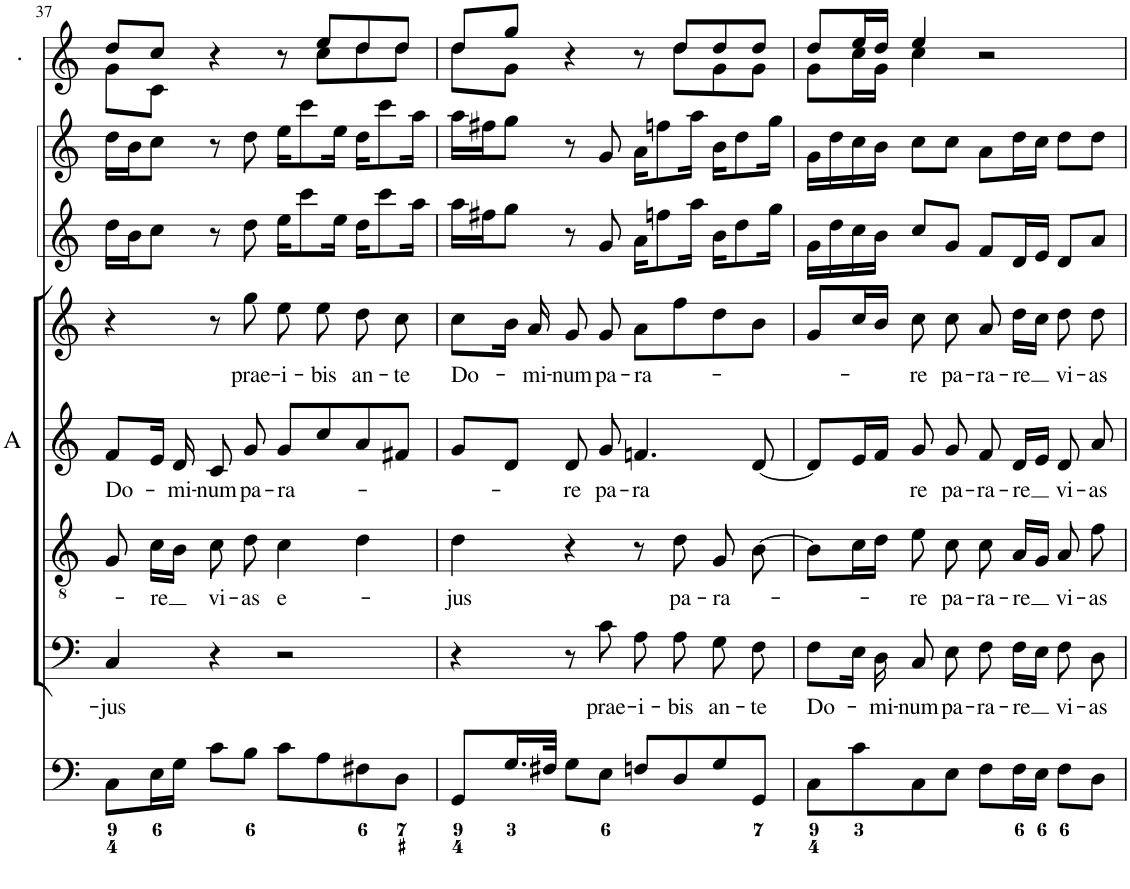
**kern	**kern	**text	**kern	**text	**kern	**text	**kern	**text	**kern	**kern	**kern
*part8	*part7	*part7	*part6	*part6	*part5	*part5	*part4	*part4	*part3	*part2	*part1
*staff8	*staff7	*staff7	*staff6	*staff6	*staff5	*staff5	*staff4	*staff4	*staff3	*staff2	*staff1
*I"[Organ]	*I"Voice	*	*I"Tenor	*	*I"Alto	*	*I"Voice	*	*I"[Violino 2]	*I"[Violino 1]	*I"Clarini in C
*	*	*	*	*	*I'A	*	*	*	*I'Vln	*I'Vln	*
!!LO:PB:g=z
*clefF4	*clefF4	*	*clefGv2	*	*clefG2	*	*clefG2	*	*clefG2	*clefG2	*clefG2
*k[]	*k[]	*	*k[]	*	*k[]	*	*k[]	*	*k[]	*k[]	*k[]
*M4/4	*M4/4	*	*M4/4	*	*M4/4	*	*M4/4	*	*M4/4	*M4/4	*M4/4
*met(c)	*met(c)	*	*met(c)	*	*met(c)	*	*met(c)	*	*met(c)	*met(c)	*met(c)
=37	=37	=37	=37	=37	=37	=37	=37	=37	=37	=37	=37
!	!	!LO:LY:b	!	!	!	!LO:LY:b	!	!	!	!	!
*	*	*	*	*	*	*	*	*	*	*	*^
8C\L	4C/	-jus	8G/	.	8f/L	Do-	4r	.	16dd\LL	16dd\LL	8dd/L	8g\L
.	.	.	.	.	.	.	.	.	16b\J	16b\J	.	.
!	!	!	!	!LO:LY:b	!	!	!	!	!	!	!	!
16E\L	.	.	16c\LL	re	16e/Jk	.	.	.	8cc\J	8cc\J	8cc/J	8c\J
!	!	!	!	!	!	!LO:LY:b	!	!	!	!	!	!
16G\JJ	.	.	16B\JJ	.	16d/	-mi-	.	.	.	.	.	.
!	!	!	!	!LO:LY:b	!	!LO:LY:b	!	!	!	!	!	!
8c\L	4r	.	8c\	vi-	8c/	-num	8r	.	8r	8r	4r	4.ryy
!	!	!	!	!LO:LY:b	!	!LO:LY:b	!	!LO:LY:b	!	!	!	!
8B\J	.	.	8d\	-as	8g/	pa-	8gg\	prae-	8dd\	8dd\	.	.
!	!	!	!	!LO:LY:b	!	!LO:LY:b	!	!LO:LY:b	!	!	!	!
8c\L	2r	.	4c\	e-	8g/L	-ra-	8ee\	-i-	16ee\KL	16ee\KL	8r	.
.	.	.	.	.	.	.	.	.	8ccc\	8ccc\	.	.
!	!	!	!	!	!	!	!	!LO:LY:b	!	!	!	!
8A\	.	.	.	.	8cc/	.	8ee\	-bis	.	.	8ee/L	8cc\L
.	.	.	.	.	.	.	.	.	16ee\Jk	16ee\Jk	.	.
!	!	!	!	!	!	!	!	!LO:LY:b	!	!	!	!
8F#X\	.	.	4d\	.	8a/	.	8dd\	an-	16dd\KL	16dd\KL	8dd/	8dd\
.	.	.	.	.	.	.	.	.	8ccc\	8ccc\	.	.
!	!	!	!	!	!	!	!	!LO:LY:b	!	!	!	!
8D\J	.	.	.	.	8f#X/J	.	8cc\	-te	.	.	8dd/J	8dd\J
.	.	.	.	.	.	.	.	.	16aa\Jk	16aa\Jk	.	.
=38	=38	=38	=38	=38	=38	=38	=38	=38	=38	=38	=38	=38
!	!	!	!	!LO:LY:b	!	!	!	!LO:LY:b	!	!	!	!
8GG/L	4r	.	4d\	-jus	8g/L	.	8cc\L	Do-	16aa\LL	16aa\LL	8dd/L	8dd\L
.	.	.	.	.	.	.	.	.	16ff#X\J	16ff#X\J	.	.
16.G/L	.	.	.	.	8d/J	.	16b\Jk	.	8gg\J	8gg\J	8gg/J	8g\J
!	!	!	!	!	!	!	!	!LO:LY:b	!	!	!	!
.	.	.	.	.	.	.	16a/	-mi-	.	.	.	.
32F#X/JJk	.	.	.	.	.	.	.	.	.	.	.	.
!	!	!	!	!	!	!LO:LY:b	!	!LO:LY:b	!	!	!	!
8G\L	8r	.	4r	.	8d/	-re	8g/	-num	8r	8r	4r	4.ryy
!	!	!LO:LY:b	!	!	!	!LO:LY:b	!	!LO:LY:b	!	!	!	!
8E\J	8c\	prae-	.	.	8g/	pa-	8g/	pa-	8g/	8g/	.	.
!	!	!LO:LY:b	!	!	!	!LO:LY:b	!	!LO:LY:b	!	!	!	!
8Fn/L	8A\	-i-	8r	.	4.fn/	-ra	8a\L	-ra-	16a\KL	16a\KL	8r	.
.	.	.	.	.	.	.	.	.	8ffn\	8ffn\	.	.
!	!	!LO:LY:b	!	!LO:LY:b	!	!	!	!	!	!	!	!
8D/	8A\	-bis	8d\	pa-	.	.	8ff\	.	.	.	8dd/L	8dd\L
.	.	.	.	.	.	.	.	.	16aa\Jk	16aa\Jk	.	.
!	!	!LO:LY:b	!	!LO:LY:b	!	!	!	!	!	!	!	!
8G/	8G\	an-	8G/	-ra-	.	.	8dd\	.	16b\KL	16b\KL	8dd/	8g\
.	.	.	.	.	.	.	.	.	8dd\	8dd\	.	.
!	!	!LO:LY:b	!	!	!	!	!	!	!	!	!	!
8GG/J	8F\	-te	[8B\	.	[8d/	.	8b\J	.	.	.	8dd/J	8g\J
.	.	.	.	.	.	.	.	.	16gg\Jk	16gg\Jk	.	.
=39	=39	=39	=39	=39	=39	=39	=39	=39	=39	=39	=39	=39
!	!	!LO:LY:b	!	!	!	!	!	!	!	!	!	!
8C\L	8F\L	Do-	8B\L]	.	8d/L]	.	8g/L	.	16g\LL	16g\LL	8dd/L	8g\L
.	.	.	.	.	.	.	.	.	16dd\	16dd\	.	.
8c\	16E\Jk	.	16c\L	.	16e/L	.	16cc/L	.	16cc\	16cc\	16ee/L	16cc\L
!	!	!LO:LY:b	!	!	!	!	!	!	!	!	!	!
.	16D\	-mi-	16d\JJ	.	16f/JJ	.	16b/JJ	.	16b\JJ	16b\JJ	16dd/JJ	16g\JJ
!	!	!LO:LY:b	!	!LO:LY:b	!	!LO:LY:b	!	!LO:LY:b	!	!	!	!
8C\	8C/	-num	8e\	-re	8g/	re	8cc\	-re	8cc/L	8cc\L	4ee/	4cc\
!	!	!LO:LY:b	!	!LO:LY:b	!	!LO:LY:b	!	!LO:LY:b	!	!	!	!
8E\J	8E\	pa-	8c\	pa-	8g/	pa-	8cc\	pa-	8g/J	8cc\J	.	.
!	!	!LO:LY:b	!	!LO:LY:b	!	!LO:LY:b	!	!LO:LY:b	!	!	!	!
8F\L	8F\	-ra-	8c\	-ra-	8f/	-ra-	8a/	-ra-	8f/L	8a\L	2r	2ryy
!	!	!LO:LY:b	!	!LO:LY:b	!	!LO:LY:b	!	!LO:LY:b	!	!	!	!
16F\L	16F\LL	-re	16A/LL	-re	16d/LL	-re	16dd\LL	-re	16d/L	16dd\L	.	.
16E\JJ	16E\JJ	.	16G/JJ	.	16e/JJ	.	16cc\JJ	.	16e/JJ	16cc\JJ	.	.
!	!	!LO:LY:b	!	!LO:LY:b	!	!LO:LY:b	!	!LO:LY:b	!	!	!	!
8F\L	8F\	vi-	8A/	vi-	8d/	vi-	8dd\	vi-	8d/L	8dd\L	.	.
!	!	!LO:LY:b	!	!LO:LY:b	!	!LO:LY:b	!	!LO:LY:b	!	!	!	!
8D\J	8D\	-as	8f\	-as	8a/	-as	8dd\	-as	8a/J	8dd\J	.	.
*	*	*	*	*	*	*	*	*	*	*	*v	*v
=	=	=	=	=	=	=	=	=	=	=	=
*-	*-	*-	*-	*-	*-	*-	*-	*-	*-	*-	*-
